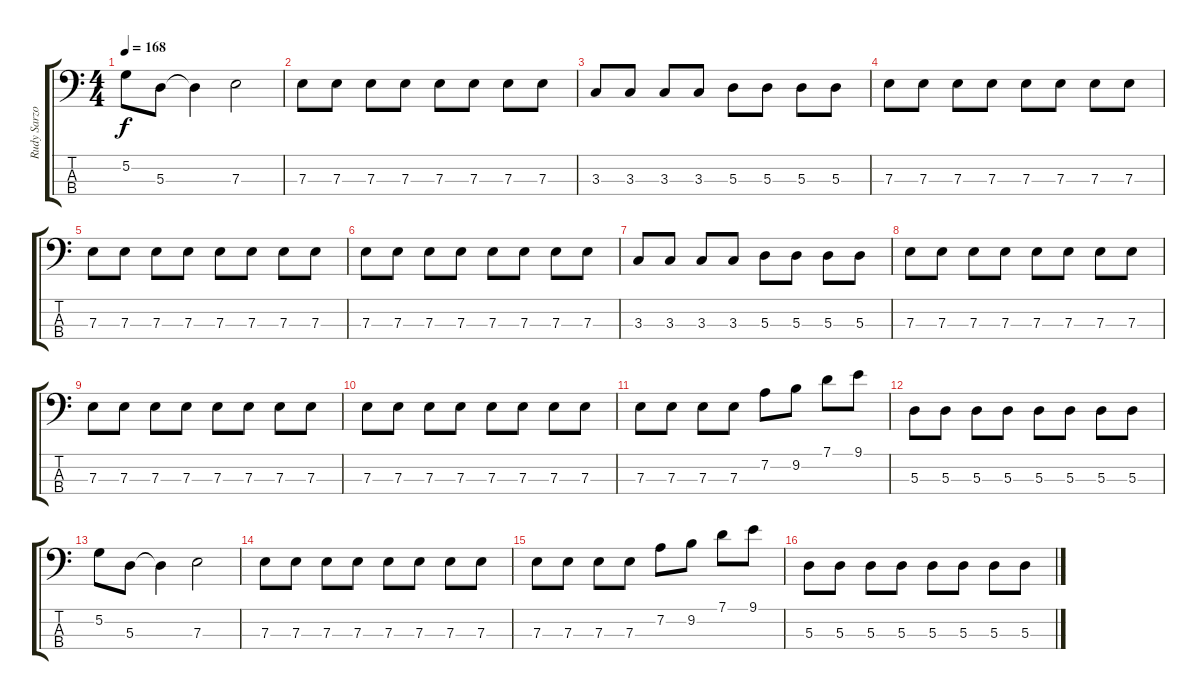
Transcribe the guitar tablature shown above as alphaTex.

\track ("Rudy Sarzo" "Rudy Sarzo") {instrument electricbassfinger}
\staff {score tabs}
\tuning (G2 D2 A1 E1) {hide}
\ts (4 4)
\tempo 168
\clef f4
\ks c
5.2.8{dy f} 5.3.8 5.3{t}.4 7.3.2 |
7.3.8 7.3.8 7.3.8 7.3.8 7.3.8 7.3.8 7.3.8 7.3.8 |
3.3.8 3.3.8 3.3.8 3.3.8 5.3.8 5.3.8 5.3.8 5.3.8 |
7.3.8 7.3.8 7.3.8 7.3.8 7.3.8 7.3.8 7.3.8 7.3.8 |
7.3.8 7.3.8 7.3.8 7.3.8 7.3.8 7.3.8 7.3.8 7.3.8 |
7.3.8 7.3.8 7.3.8 7.3.8 7.3.8 7.3.8 7.3.8 7.3.8 |
3.3.8 3.3.8 3.3.8 3.3.8 5.3.8 5.3.8 5.3.8 5.3.8 |
7.3.8 7.3.8 7.3.8 7.3.8 7.3.8 7.3.8 7.3.8 7.3.8 |
7.3.8 7.3.8 7.3.8 7.3.8 7.3.8 7.3.8 7.3.8 7.3.8 |
7.3.8 7.3.8 7.3.8 7.3.8 7.3.8 7.3.8 7.3.8 7.3.8 |
7.3.8 7.3.8 7.3.8 7.3.8 7.2.8 9.2.8 7.1.8 9.1.8 |
5.3.8 5.3.8 5.3.8 5.3.8 5.3.8 5.3.8 5.3.8 5.3.8 |
5.2.8 5.3.8 5.3{t}.4 7.3.2 |
7.3.8 7.3.8 7.3.8 7.3.8 7.3.8 7.3.8 7.3.8 7.3.8 |
7.3.8 7.3.8 7.3.8 7.3.8 7.2.8 9.2.8 7.1.8 9.1.8 |
5.3.8 5.3.8 5.3.8 5.3.8 5.3.8 5.3.8 5.3.8 5.3.8
